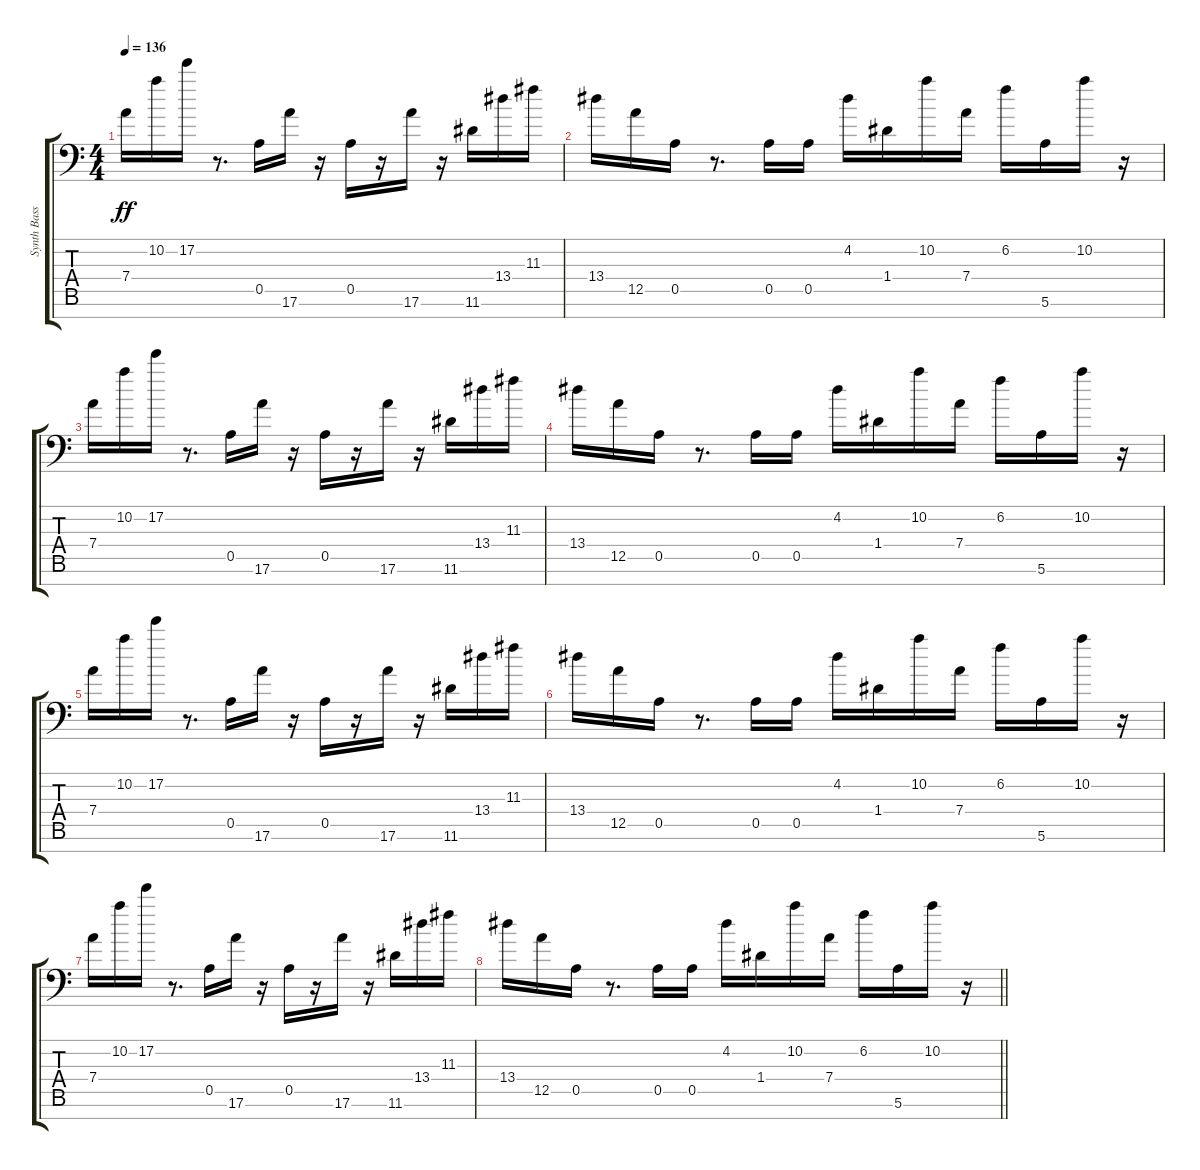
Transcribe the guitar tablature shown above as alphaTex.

\track ("Synth Bass Blip" "Synth Bass") {instrument synthbass2}
\staff {score tabs}
\tuning (C8 B3 G3 D3 A2 E2 C-1) {hide}
\ts (4 4)
\tempo 136
\clef f4
\ks c
7.4.16{dy ff} 10.2.16 17.2.16 r.8{d} 0.5.16 17.6.16 r.16 0.5.16 r.16 17.6.16 r.16 11.6.16 13.4.16 11.3.16 |
13.4.16 12.5.16 0.5.16 r.8{d} 0.5.16 0.5.16 4.2.16 1.4.16 10.2.16 7.4.16 6.2.16 5.6.16 10.2.16 r.16 |
7.4.16 10.2.16 17.2.16 r.8{d} 0.5.16 17.6.16 r.16 0.5.16 r.16 17.6.16 r.16 11.6.16 13.4.16 11.3.16 |
13.4.16 12.5.16 0.5.16 r.8{d} 0.5.16 0.5.16 4.2.16 1.4.16 10.2.16 7.4.16 6.2.16 5.6.16 10.2.16 r.16 |
7.4.16 10.2.16 17.2.16 r.8{d} 0.5.16 17.6.16 r.16 0.5.16 r.16 17.6.16 r.16 11.6.16 13.4.16 11.3.16 |
13.4.16 12.5.16 0.5.16 r.8{d} 0.5.16 0.5.16 4.2.16 1.4.16 10.2.16 7.4.16 6.2.16 5.6.16 10.2.16 r.16 |
7.4.16 10.2.16 17.2.16 r.8{d} 0.5.16 17.6.16 r.16 0.5.16 r.16 17.6.16 r.16 11.6.16 13.4.16 11.3.16 |
\barLineRight lightlight
13.4.16 12.5.16 0.5.16 r.8{d} 0.5.16 0.5.16 4.2.16 1.4.16 10.2.16 7.4.16 6.2.16 5.6.16 10.2.16 r.16
